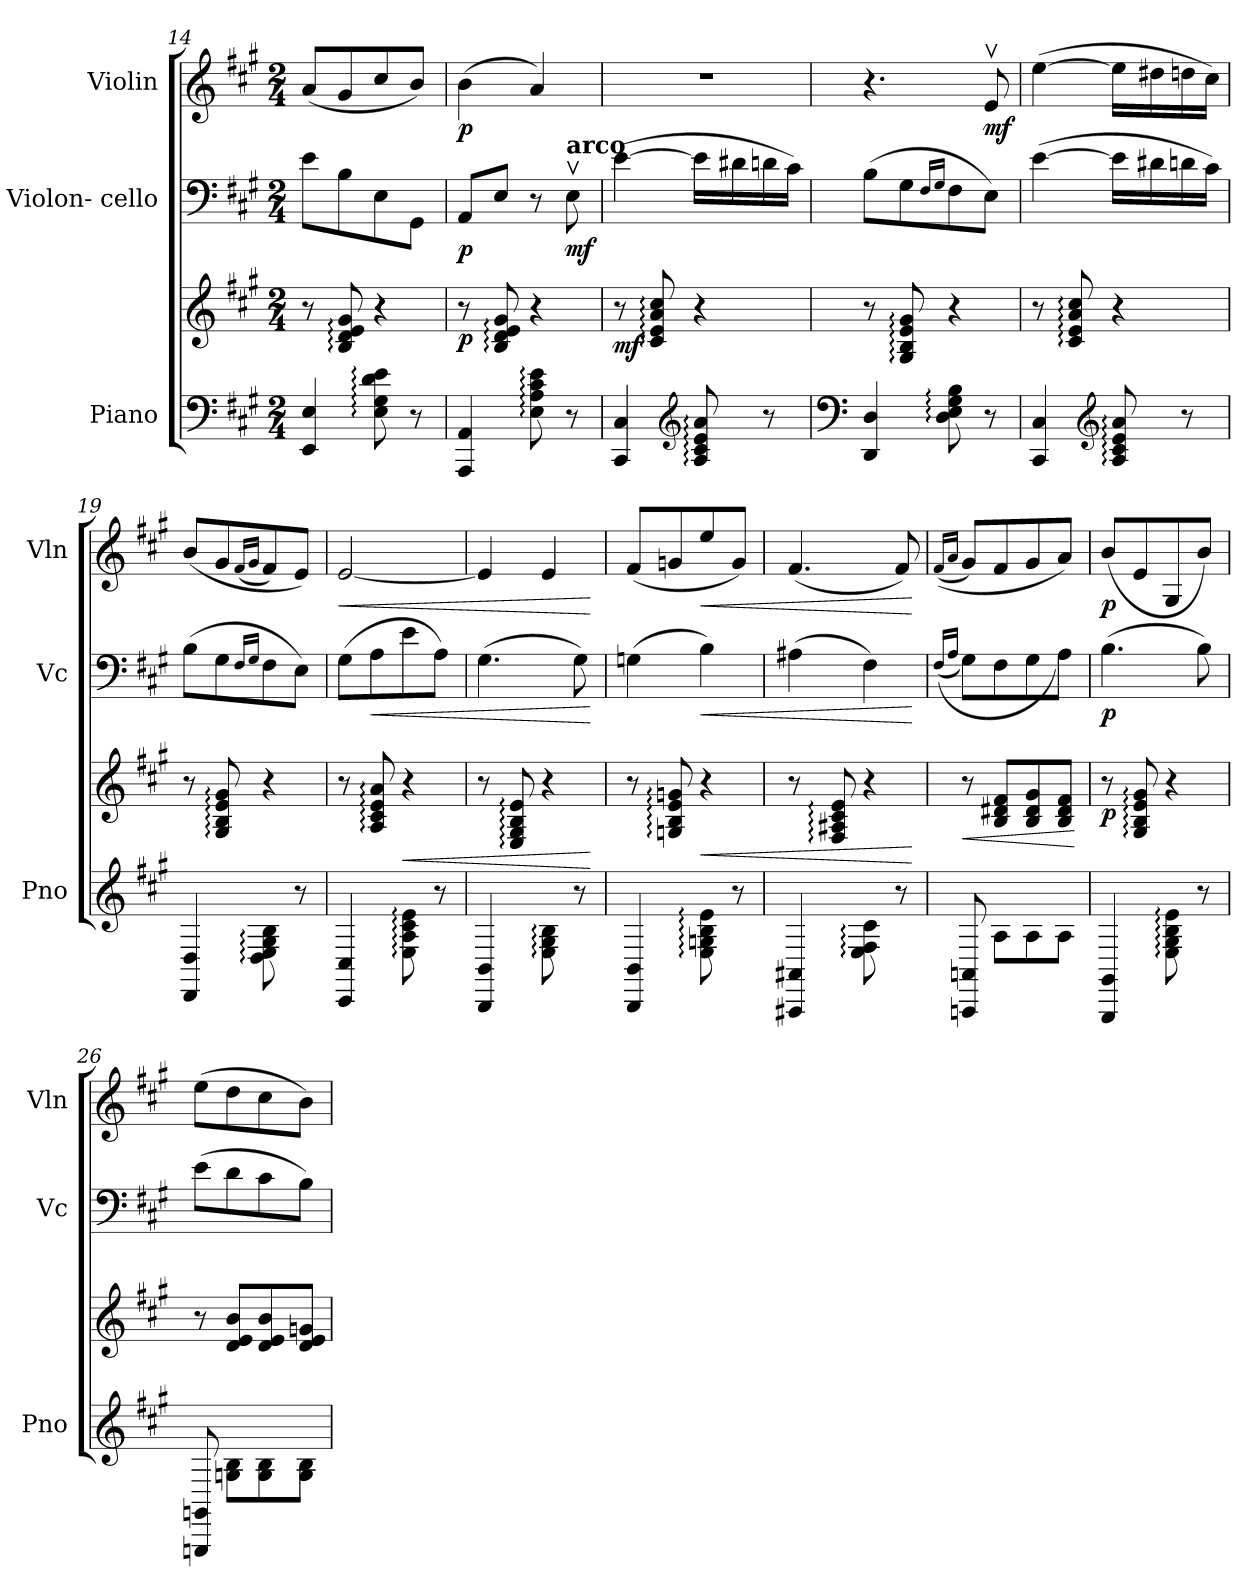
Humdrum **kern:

**kern	**kern	**dynam	**kern	**dynam	**kern	**dynam
*part3	*part3	*part3	*part2	*part2	*part1	*part1
*staff4	*staff3	*staff3/4	*staff2	*staff2	*staff1	*staff1
*I"Piano	*	*	*I"Violon- cello	*	*I"Violin	*
*I'Pno	*	*	*I'Vc	*	*I'Vln	*
*clefF4	*clefG2	*	*clefF4	*	*clefG2	*
*k[f#c#g#]	*k[f#c#g#]	*	*k[f#c#g#]	*	*k[f#c#g#]	*
*M2/4	*M2/4	*	*M2/4	*	*M2/4	*
=14	=14	=14	=14	=14	=14	=14
4EE/ 4E/	8r	.	8e\L	.	(8a/L	.
.	8B/: 8d/: 8e/: 8g#/:	.	8B\	.	8g#/	.
8E\: 8G#\: 8d\: 8e\:	4r	.	8E\	.	8cc#/	.
8r	.	.	8GG#\J	.	8b/J)	.
=15	=15	=15	=15	=15	=15	=15
!	!	!LO:DY:b	!	!LO:DY:b	!	!LO:DY:b
4AAA/ 4AA/	8r	p	8AA/L	p	(4b\	p
.	8B/: 8d/: 8e/: 8g#/:	.	8E/J	.	.	.
8E\: 8A\: 8c#\: 8e\:	4r	.	8r	.	4a/)	.
!	!	!	!LO:TX:a:B:t=arco	!	!	!
!	!	!	!	!LO:DY:b	!	!
8r	.	.	8Ev\	mf	.	.
=16	=16	=16	=16	=16	=16	=16
!	!	!LO:DY:b	!	!	!	!
4CC#/ 4C#/	8r	mf	([4e\	.	2r	.
.	8c#/: 8e/: 8a/: 8cc#/:	.	.	.	.	.
*clefG2	*	*	*	*	*	*
8A/: 8c#/: 8e/: 8a/:	4r	.	16e\LL]	.	.	.
.	.	.	16d#X\	.	.	.
8r	.	.	16dn\	.	.	.
.	.	.	16c#\JJ)	.	.	.
=17	=17	=17	=17	=17	=17	=17
*clefF4	*	*	*	*	*	*
4DD/ 4D/	8r	.	(8B\L	.	4.r	.
.	8G#/: 8B/: 8e/: 8g#/:	.	8G#\	.	.	.
.	.	.	16qF#/LL	.	.	.
.	.	.	16qG#/JJ	.	.	.
8D\: 8E\: 8G#\: 8B\:	4r	.	8F#\	.	.	.
!	!	!	!	!	!	!LO:DY:b
8r	.	.	8E\J)	.	8ev/	mf
=18	=18	=18	=18	=18	=18	=18
4CC#/ 4C#/	8r	.	([4e\	.	([4ee\	.
.	8c#/: 8e/: 8a/: 8cc#/:	.	.	.	.	.
*clefG2	*	*	*	*	*	*
8A/: 8c#/: 8e/: 8a/:	4r	.	16e\LL]	.	16ee\LL]	.
.	.	.	16d#X\	.	16dd#X\	.
8r	.	.	16dn\	.	16ddn\	.
.	.	.	16c#\JJ)	.	16cc#\JJ)	.
!!LO:PB:g=z
=19	=19	=19	=19	=19	=19	=19
4DD/ 4D/	8r	.	(8B\L	.	(8b/L	.
.	8G#/: 8B/: 8e/: 8g#/:	.	8G#\	.	8g#/	.
.	.	.	16qF#/LL	.	(16qf#/LL	.
.	.	.	16qG#/JJ	.	16qg#/JJ	.
8D\: 8E\: 8G#\: 8B\:	4r	.	8F#\	.	8f#/)	.
8r	.	.	8E\J)	.	8e/J)	.
=20	=20	=20	=20	=20	=20	=20
!	!	!	!	!	!	!LO:HP:b
4CC#/ 4C#/	8r	.	(8G#\L	.	[2e/	<
!	!	!	!	!LO:HP:b	!	!
.	8A/: 8c#/: 8e/: 8a/:	.	8A\	<	.	.
!	!	!LO:HP:b	!	!	!	!
8E\: 8A\: 8c#\: 8e\:	4r	<	8e\	.	.	.
8r	.	.	8A\J)	.	.	.
=21	=21	=21	=21	=21	=21	=21
4BBB/ 4BB/	8r	.	(4.G#\	.	4e/]	.
.	8E/: 8G#/: 8B/: 8e/:	.	.	.	.	.
8E\: 8G#\: 8B\:	4r	.	.	.	4e/	.
8r	.	.	8G#\)	.	.	.
.	.	[	.	[	.	[
=22	=22	=22	=22	=22	=22	=22
4BBB/ 4BB/	8r	.	(4Gn\	.	(8f#/L	.
.	8Gn/: 8B/: 8e/: 8gn/:	.	.	.	8gn/	.
!	!	!LO:HP:b	!	!LO:HP:b	!	!LO:HP:b
8E\: 8Gn\: 8B\: 8e\:	4r	<	4B\)	<	8ee/	<
8r	.	.	.	.	8g/J)	.
=23	=23	=23	=23	=23	=23	=23
4AAA#X/ 4AA#X/	8r	.	(4A#X\	.	(4.f#/	.
.	8F#/: 8A#X/: 8c#/: 8e/:	.	.	.	.	.
8E\: 8F#\: 8c#\:	4r	.	4F#\)	.	.	.
8r	.	.	.	.	8f#/)	.
.	.	[	.	[	.	[
=24	=24	=24	=24	=24	=24	=24
.	.	.	(>(16qF#/LL	.	((16qf#/LL	.
.	.	.	16qA/JJ	.	16qa/JJ	.
!	!	!LO:HP:b	!	!	!	!
8AAAn/ 8AAn/	8r	<	8G#\L)	.	8g#/L)	.
8A\L	8B/ 8d#X/ 8f#/L	.	8F#\	.	8f#/	.
8A\	8B/ 8d#/ 8g#/	.	8G#\	.	8g#/	.
8A\J	8B/ 8d#/ 8f#/J	.	8A\J)	.	8a/J)	.
.	.	[	.	.	.	.
!!LO:LB:g=z
=25	=25	=25	=25	=25	=25	=25
!	!	!LO:DY:b	!	!LO:DY:b	!	!LO:DY:b
4GGG#/ 4GG#/	8r	p	(4.B\	p	(8b/L	p
.	8G#/: 8B/: 8e/: 8g#/:	.	.	.	8e/	.
8E\: 8G#\: 8B\: 8e\:	4r	.	.	.	8G#/	.
8r	.	.	8B\)	.	8b/J)	.
=26	=26	=26	=26	=26	=26	=26
8GGGn/ 8GGn/	8r	.	(8e\L	.	(8ee\L	.
8Gn\ 8B\L	8d/ 8e/ 8b/L	.	8d\	.	8dd\	.
8G\ 8B\	8d/ 8e/ 8b/	.	8c#\	.	8cc#\	.
8G\ 8B\J	8d/ 8e/ 8gn/J	.	8B\J)	.	8b\J)	.
=	=	=	=	=	=	=
*-	*-	*-	*-	*-	*-	*-
